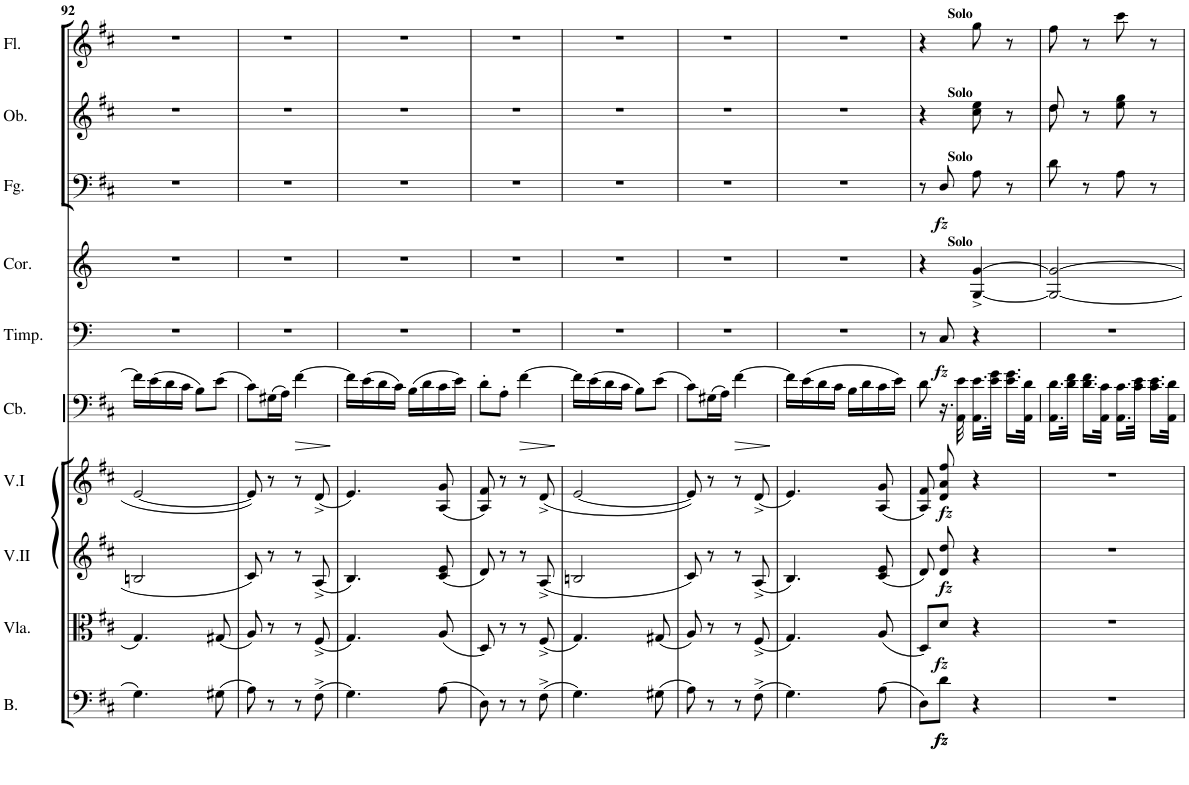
**kern	**dynam	**kern	**dynam	**kern	**dynam	**kern	**dynam	**kern	**dynam	**kern	**dynam	**kern	**kern	**dynam	**kern	**kern
*part10	*part10	*part9	*part9	*part8	*part8	*part7	*part7	*part6	*part6	*part5	*part5	*part4	*part3	*part3	*part2	*part1
*staff10	*staff10	*staff9	*staff9	*staff8	*staff8	*staff7	*staff7	*staff6	*staff6	*staff5	*staff5	*staff4	*staff3	*staff3	*staff2	*staff1
*I"Violoncello e Basso	*	*I"Viola	*	*I"Violino II	*	*I"Violino I	*	*I"Contrabbasso Principale	*	*I"Timpani (D, A)	*	*I"Corni 1,2 (D)	*I"Fagotto	*	*I"Oboi 1,2	*I"Flauto
*I'B.	*	*I'Vla.	*	*I'V.II	*	*I'V.I	*	*I'Cb.	*	*I'Timp.	*	*I'Cor.	*I'Fg.	*	*I'Ob.	*I'Fl.
!!LO:PB:g=z
*clefF4	*	*clefC3	*	*clefG2	*	*clefG2	*	*clefF4	*	*clefF4	*	*clefG2	*clefF4	*	*clefG2	*clefG2
*Trd7c12	*	*	*	*	*	*	*	*Trd7c12	*	*Trd-1c-2	*	*Trd6c10	*	*	*	*
*k[f#c#]	*	*k[f#c#]	*	*k[f#c#]	*	*k[f#c#]	*	*k[f#c#]	*	*k[]	*	*k[]	*k[f#c#]	*	*k[f#c#]	*k[f#c#]
*M2/4	*	*M2/4	*	*M2/4	*	*M2/4	*	*M2/4	*	*M2/4	*	*M2/4	*M2/4	*	*M2/4	*M2/4
=92	=92	=92	=92	=92	=92	=92	=92	=92	=92	=92	=92	=92	=92	=92	=92	=92
4.G\	.	4.G/	.	2Bn/	.	[2e/	.	16f#\LL]	.	2r	.	2r	2r	.	2r	2r
.	.	.	.	.	.	.	.	(16e\	.	.	.	.	.	.	.	.
.	.	.	.	.	.	.	.	16d\	.	.	.	.	.	.	.	.
.	.	.	.	.	.	.	.	16c#\JJ	.	.	.	.	.	.	.	.
.	.	.	.	.	.	.	.	8B\L)	.	.	.	.	.	.	.	.
(8G#X\	.	(8G#X/	.	.	.	.	.	(8e\J	.	.	.	.	.	.	.	.
=93	=93	=93	=93	=93	=93	=93	=93	=93	=93	=93	=93	=93	=93	=93	=93	=93
8A\)	.	8A/)	.	8c#/	.	8e/]	.	8c#\L)	.	2r	.	2r	2r	.	2r	2r
8r	.	8r	.	8r	.	8r	.	(16G#X\L	.	.	.	.	.	.	.	.
.	.	.	.	.	.	.	.	16A\JJ)	.	.	.	.	.	.	.	.
!	!	!	!	!	!	!	!	!	!LO:HP:b	!	!	!	!	!	!	!
8r	.	8r	.	8r	.	8r	.	[4f#\	>	.	.	.	.	.	.	.
(8F#^\	.	(8F#^/	.	(8A^/	.	(8d^/	.	.	.	.	.	.	.	.	.	.
.	.	.	.	.	.	.	.	.	]	.	.	.	.	.	.	.
=94	=94	=94	=94	=94	=94	=94	=94	=94	=94	=94	=94	=94	=94	=94	=94	=94
4.G\)	.	4.G/)	.	4.B/)	.	4.e/)	.	16f#\LL]	.	2r	.	2r	2r	.	2r	2r
.	.	.	.	.	.	.	.	(16e\	.	.	.	.	.	.	.	.
.	.	.	.	.	.	.	.	16d\	.	.	.	.	.	.	.	.
.	.	.	.	.	.	.	.	16c#\JJ)	.	.	.	.	.	.	.	.
.	.	.	.	.	.	.	.	(16B\LL	.	.	.	.	.	.	.	.
.	.	.	.	.	.	.	.	16d\	.	.	.	.	.	.	.	.
(8A\	.	(8A/	.	(8c#/ 8e/	.	(8A/ 8g/	.	16c#\	.	.	.	.	.	.	.	.
.	.	.	.	.	.	.	.	16e\JJ)	.	.	.	.	.	.	.	.
=95	=95	=95	=95	=95	=95	=95	=95	=95	=95	=95	=95	=95	=95	=95	=95	=95
8D\)	.	8D/)	.	8d/)	.	8A/ 8f#/)	.	8d'\L	.	2r	.	2r	2r	.	2r	2r
8r	.	8r	.	8r	.	8r	.	8A'\J	.	.	.	.	.	.	.	.
!	!	!	!	!	!	!	!	!	!LO:HP:b	!	!	!	!	!	!	!
8r	.	8r	.	8r	.	8r	.	[4f#\	>	.	.	.	.	.	.	.
(8F#^\	.	(8F#^/	.	(8A^/	.	(8d^/	.	.	.	.	.	.	.	.	.	.
.	.	.	.	.	.	.	.	.	]	.	.	.	.	.	.	.
=96	=96	=96	=96	=96	=96	=96	=96	=96	=96	=96	=96	=96	=96	=96	=96	=96
4.G\)	.	4.G/)	.	2Bn/	.	[2e/	.	16f#\LL]	.	2r	.	2r	2r	.	2r	2r
.	.	.	.	.	.	.	.	(16e\	.	.	.	.	.	.	.	.
.	.	.	.	.	.	.	.	16d\	.	.	.	.	.	.	.	.
.	.	.	.	.	.	.	.	16c#\JJ	.	.	.	.	.	.	.	.
.	.	.	.	.	.	.	.	8B\L)	.	.	.	.	.	.	.	.
(8G#X\	.	(8G#X/	.	.	.	.	.	(8e\J	.	.	.	.	.	.	.	.
=97	=97	=97	=97	=97	=97	=97	=97	=97	=97	=97	=97	=97	=97	=97	=97	=97
8A\)	.	8A/)	.	8c#/)	.	8e/])	.	8c#\L)	.	2r	.	2r	2r	.	2r	2r
8r	.	8r	.	8r	.	8r	.	(16G#X\L	.	.	.	.	.	.	.	.
.	.	.	.	.	.	.	.	16A\JJ)	.	.	.	.	.	.	.	.
!	!	!	!	!	!	!	!	!	!LO:HP:b	!	!	!	!	!	!	!
8r	.	8r	.	8r	.	8r	.	[4f#\	>	.	.	.	.	.	.	.
(8F#^\	.	(8F#^/	.	(8A^/	.	(8d^/	.	.	.	.	.	.	.	.	.	.
.	.	.	.	.	.	.	.	.	]	.	.	.	.	.	.	.
=98	=98	=98	=98	=98	=98	=98	=98	=98	=98	=98	=98	=98	=98	=98	=98	=98
4.G\)	.	4.G/)	.	4.B/)	.	4.e/)	.	16f#\LL]	.	2r	.	2r	2r	.	2r	2r
.	.	.	.	.	.	.	.	(16e\	.	.	.	.	.	.	.	.
.	.	.	.	.	.	.	.	16d\	.	.	.	.	.	.	.	.
.	.	.	.	.	.	.	.	16c#\JJ	.	.	.	.	.	.	.	.
.	.	.	.	.	.	.	.	16B\LL	.	.	.	.	.	.	.	.
.	.	.	.	.	.	.	.	16d\	.	.	.	.	.	.	.	.
(8A\	.	(8A/	.	(8c#/ 8e/	.	(8A/ 8g/	.	16c#\	.	.	.	.	.	.	.	.
.	.	.	.	.	.	.	.	16e\JJ)	.	.	.	.	.	.	.	.
=99	=99	=99	=99	=99	=99	=99	=99	=99	=99	=99	=99	=99	=99	=99	=99	=99
8D\L)	.	8D/L)	.	8d/L)	.	8A/ 8f#/L)	.	8d\	.	8r	.	4r	8r	.	4r	4r
!	!LO:DY:b	!	!	!	!	!	!	!	!	!	!	!	!	!	!	!
!	!LO:DY:n=1:b	!	!LO:DY:b	!	!LO:DY:b	!	!LO:DY:b	!	!	!	!LO:DY:b	!	!	!LO:DY:b	!	!
8d\J	fz fz	8d/J	fz	8d/ 8dd/J	fz	8d/ 8a/ 8ff#/J	fz	16.r	.	8C/	fz	.	8D/	fz	.	.
.	.	.	.	.	.	.	.	32AA\ 32e\	.	.	.	.	.	.	.	.
!	!	!	!	!	!	!	!	!	!	!	!	!	!	!	!	!LO:TX:a:B:t=Solo
!	!	!	!	!	!	!	!	!	!	!	!	!	!	!	!LO:TX:a:B:t=Solo	!
!	!	!	!	!	!	!	!	!	!	!	!	!	!LO:TX:a:B:t=Solo	!	!	!
!	!	!	!	!	!	!	!	!	!	!	!	!LO:TX:a:B:t=Solo	!	!	!	!
4r	.	4r	.	4r	.	4r	.	16.AA\ 16.e\LL	.	4r	.	[4G/^ [4g/^	8A\	.	8cc#\ 8ee\	8gg\
.	.	.	.	.	.	.	.	32e\ 32g\JJk	.	.	.	.	.	.	.	.
.	.	.	.	.	.	.	.	16.e\ 16.g\LL	.	.	.	.	8r	.	8r	8r
.	.	.	.	.	.	.	.	32AA\ 32d\JJk	.	.	.	.	.	.	.	.
=100	=100	=100	=100	=100	=100	=100	=100	=100	=100	=100	=100	=100	=100	=100	=100	=100
*	*	*	*	*	*	*	*	*	*	*	*	*	*	*	*^	*
2r	.	2r	.	2r	.	2r	.	16.AA\ 16.d\LL	.	2r	.	2G/_ 2g/_	8d\	.	8dd/	8dd\	8ff#\
.	.	.	.	.	.	.	.	32d\ 32f#\JJk	.	.	.	.	.	.	.	.	.
.	.	.	.	.	.	.	.	16.d\ 16.f#\LL	.	.	.	.	8r	.	8r	8ryy	8r
.	.	.	.	.	.	.	.	32AA\ 32c#\JJk	.	.	.	.	.	.	.	.	.
.	.	.	.	.	.	.	.	16.AA\ 16.c#\LL	.	.	.	.	8A\	.	8ee\ 8gg\	8ryy	8ccc#\
.	.	.	.	.	.	.	.	32c#\ 32e\JJk	.	.	.	.	.	.	.	.	.
.	.	.	.	.	.	.	.	16.c#\ 16.e\LL	.	.	.	.	8r	.	8r	8ryy	8r
.	.	.	.	.	.	.	.	32AA\ 32d\JJk	.	.	.	.	.	.	.	.	.
*	*	*	*	*	*	*	*	*	*	*	*	*	*	*	*v	*v	*
=	=	=	=	=	=	=	=	=	=	=	=	=	=	=	=	=
*-	*-	*-	*-	*-	*-	*-	*-	*-	*-	*-	*-	*-	*-	*-	*-	*-
